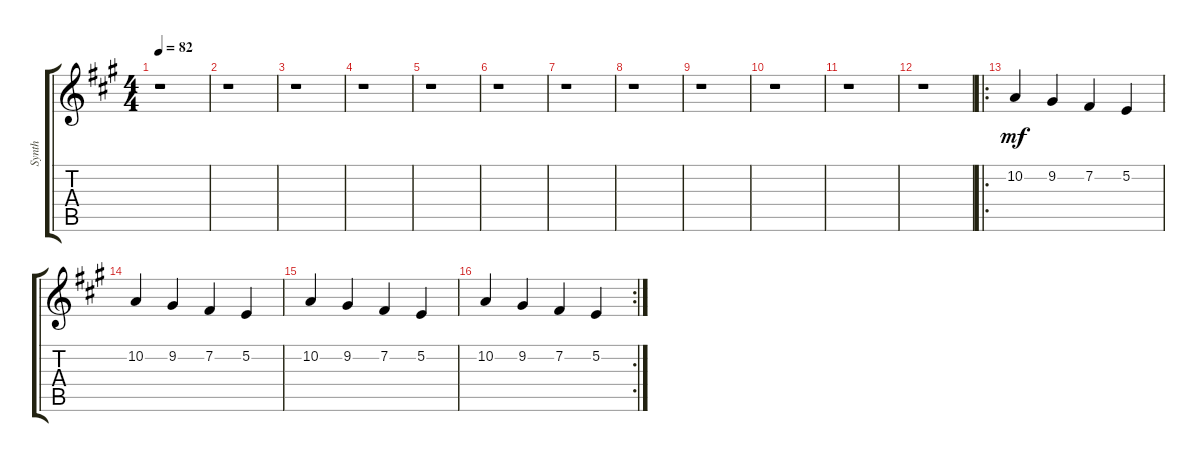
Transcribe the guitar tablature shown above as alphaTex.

\track ("Synth" "Synth") {instrument pad5bowed}
\staff {score tabs}
\tuning (E4 B3 G3 D3 A2 E2) {hide}
\ts (4 4)
\tempo 82
\clef g2
\ks a
r.1{dy mf} |
r.1 |
r.1 |
r.1 |
r.1 |
r.1 |
r.1 |
r.1 |
r.1 |
r.1 |
r.1 |
r.1 |
\ro
10.2.4 9.2.4 7.2.4 5.2.4 |
10.2.4 9.2.4 7.2.4 5.2.4 |
10.2.4 9.2.4 7.2.4 5.2.4 |
\rc 2
10.2.4 9.2.4 7.2.4 5.2.4
